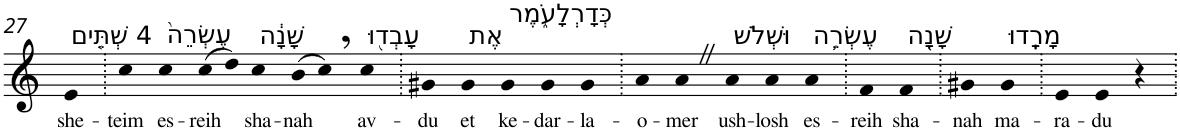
**kern	**text
*part1	*part1
*staff1	*staff1
*I"Piano	*
*I'Pno	*
!!LO:PB:g=z
*clefG2	*
*k[]	*
=27	=27
!LO:TX:a:t=4 שְׁתֵּ֤ים	!
!	!LO:LY:b
4e	she-
=28.	=28.
!	!LO:LY:b
4cc	-teim
!LO:TX:a:t=עֶשְׂרֵה֙	!
!	!LO:LY:b
4cc	es-
!	!LO:LY:b
(>8cc	-reih
8dd)	.
!LO:TX:a:t=שָׁנָ֔ה	!
!	!LO:LY:b
4cc	sha-
!	!LO:LY:b
(>8b	-nah
8cc,)	.
!LO:TX:a:t=עָבְד֖וּ	!
!	!LO:LY:b
4cc	av-
=29.	=29.
!	!LO:LY:b
4g#X	-du
!LO:TX:a:t=אֶת	!
!	!LO:LY:b
4g#	et
!LO:TX:a:t=כְּדָרְלָעֹ֑מֶר	!
!	!LO:LY:b
4g#	ke-
!	!LO:LY:b
4g#	-dar-
!	!LO:LY:b
4g#	-la-
=30.	=30.
!	!LO:LY:b
4a	-o-
!	!LO:LY:b
4aZ	-mer
!LO:TX:a:t=וּשְׁלֹשׁ	!
!	!LO:LY:b
4a	ush-
!	!LO:LY:b
4a	-losh
!LO:TX:a:t=עֶשְׂרֵ֥ה	!
!	!LO:LY:b
4a	es-
=31.	=31.
!	!LO:LY:b
4f	-reih
!LO:TX:a:t=שָׁנָ֖ה	!
!	!LO:LY:b
4f	sha-
=32.	=32.
!	!LO:LY:b
4g#X	-nah
!LO:TX:a:t=מָרָֽדוּ	!
!	!LO:LY:b
4g#	ma-
=33.	=33.
!	!LO:LY:b
4e	-ra-
!	!LO:LY:b
4e	-du
4r	.
=.	=.
*-	*-
